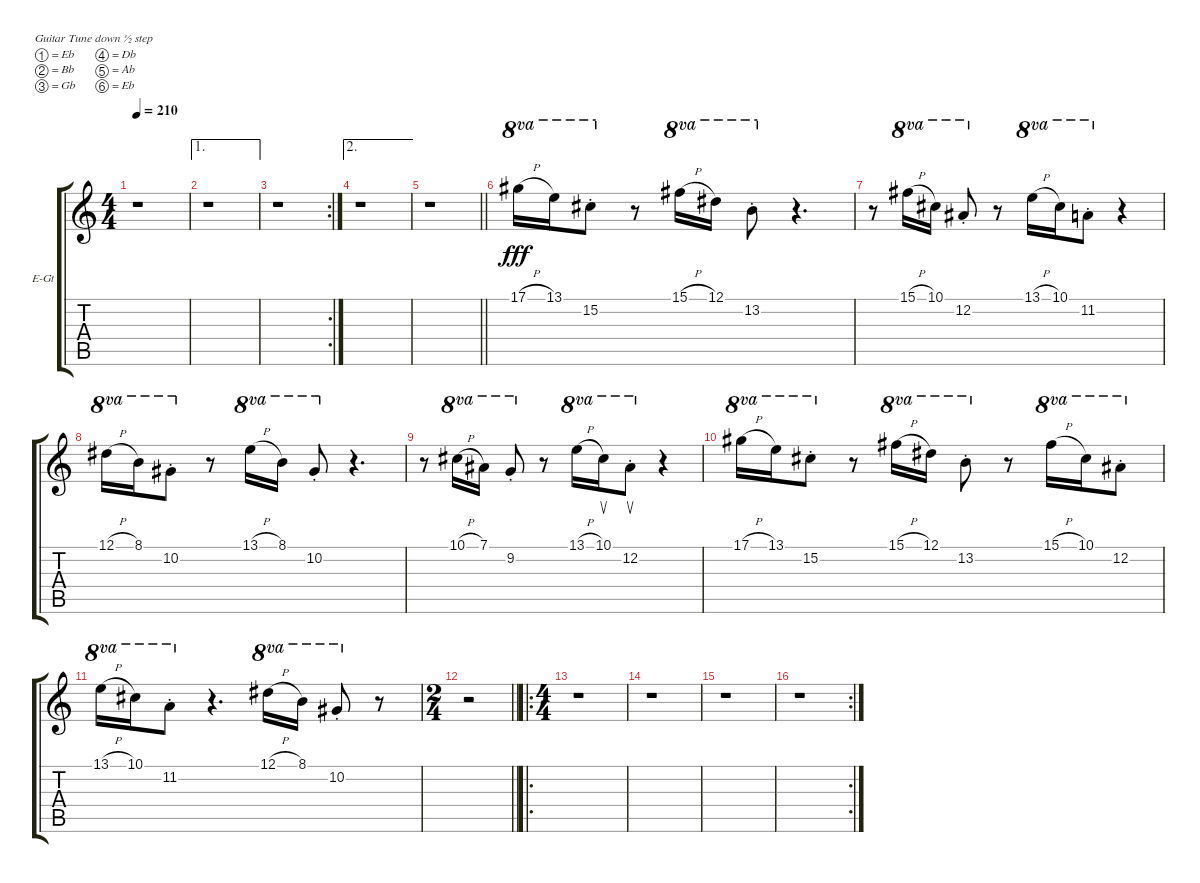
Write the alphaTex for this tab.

\bracketExtendMode groupsimilarinstruments
\firstSystemTrackNameOrientation horizontal
\otherSystemsTrackNameOrientation horizontal
\track ("Luke (Overdubs)" "E-Gt") {instrument overdrivenguitar}
\staff {score tabs}
\tuning (Eb4 Bb3 Gb3 Db3 Ab2 Eb2)
\ts (4 4)
\tempo 210
\clef g2
\ks c
r.1{dy fff} |
\ae 1
r.1 |
\rc 2
r.1 |
\ae 2
r.1 |
\barLineRight lightlight
r.1 |
17.1{h}.16{ot 8va} 13.1.16{ot 8va} 15.2{st}.8{ot 8va} r.8 15.1{h}.16{ot 8va} 12.1.16{ot 8va} 13.2{st}.8{ot 8va} r.4{d} |
r.8 15.1{h}.16{ot 8va} 10.1.16{ot 8va} 12.2{st}.8{ot 8va} r.8 13.1{h}.16{ot 8va} 10.1.16{ot 8va} 11.2{st}.8{ot 8va} r.4 |
12.1{h}.16{ot 8va} 8.1.16{ot 8va} 10.2{st}.8{ot 8va} r.8 13.1{h}.16{ot 8va} 8.1.16{ot 8va} 10.2{st}.8{ot 8va} r.4{d} |
r.8 10.1{h}.16{ot 8va} 7.1.16{ot 8va} 9.2{st}.8{ot 8va} r.8 13.1{h}.16{ot 8va} 10.1.16{su ot 8va} 12.2{st}.8{su ot 8va} r.4 |
17.1{h}.16{ot 8va} 13.1.16{ot 8va} 15.2{st}.8{ot 8va} r.8 15.1{h}.16{ot 8va} 12.1.16{ot 8va} 13.2{st}.8{ot 8va} r.8 15.1{h}.16{ot 8va} 10.1.16{ot 8va} 12.2{st}.8{ot 8va} |
13.1{h}.16{ot 8va} 10.1.16{ot 8va} 11.2{st}.8{ot 8va} r.4{d} 12.1{h}.16{ot 8va} 8.1.16{ot 8va} 10.2{st}.8{ot 8va} r.8 |
\ts (2 4)
\beaming (8 2 2 2 2)
\barLineRight lightlight
r.2 |
\ro
\ts (4 4)
\beaming (8 2 2 2 2)
r.1 |
r.1 |
r.1 |
\rc 2
r.1
